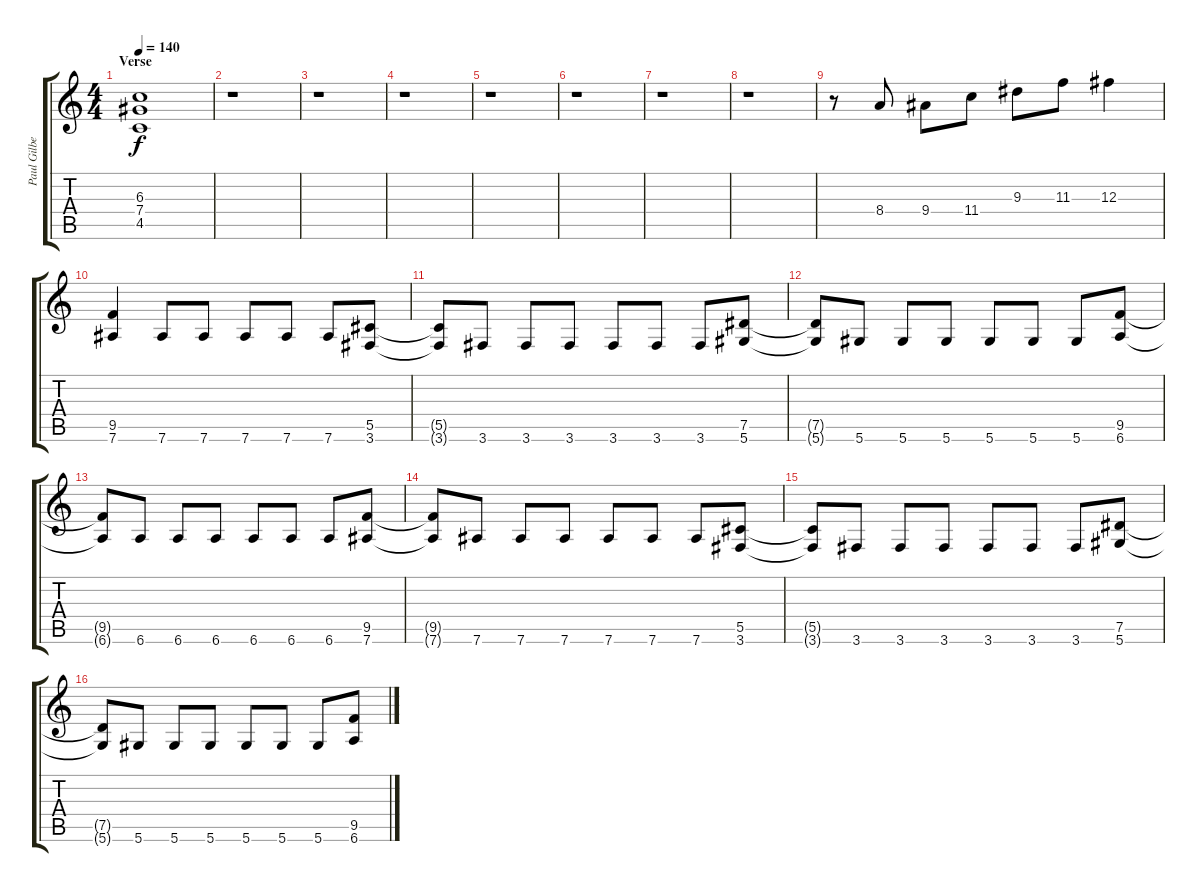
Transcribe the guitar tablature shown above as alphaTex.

\track ("Paul Gilbert" "Paul Gilbe") {instrument distortionguitar}
\staff {score tabs}
\tuning (Eb4 Bb3 Gb3 Db3 Ab2 Eb2) {hide}
\ts (4 4)
\section ("" "Verse")
\tempo 140
\clef g2
\ks c
(6.3{t} 7.4{t} 4.5{t}).1{dy f} |
r.1 |
r.1 |
r.1 |
r.1 |
r.1 |
r.1 |
r.1 |
r.8{volume 16} 8.4.8 9.4.8 11.4.8 9.3.8 11.3.8 12.3.4 |
(9.5 7.6).4 7.6.8 7.6.8 7.6.8 7.6.8 7.6.8 (5.5 3.6).8 |
(5.5{t} 3.6{t}).8 3.6.8 3.6.8 3.6.8 3.6.8 3.6.8 3.6.8 (7.5 5.6).8 |
(7.5{t} 5.6{t}).8 5.6.8 5.6.8 5.6.8 5.6.8 5.6.8 5.6.8 (9.5 6.6).8 |
(9.5{t} 6.6{t}).8 6.6.8 6.6.8 6.6.8 6.6.8 6.6.8 6.6.8 (9.5 7.6).8 |
(9.5{t} 7.6{t}).8 7.6.8 7.6.8 7.6.8 7.6.8 7.6.8 7.6.8 (5.5 3.6).8 |
(5.5{t} 3.6{t}).8 3.6.8 3.6.8 3.6.8 3.6.8 3.6.8 3.6.8 (7.5 5.6).8 |
(7.5{t} 5.6{t}).8 5.6.8 5.6.8 5.6.8 5.6.8 5.6.8 5.6.8 (9.5 6.6).8
